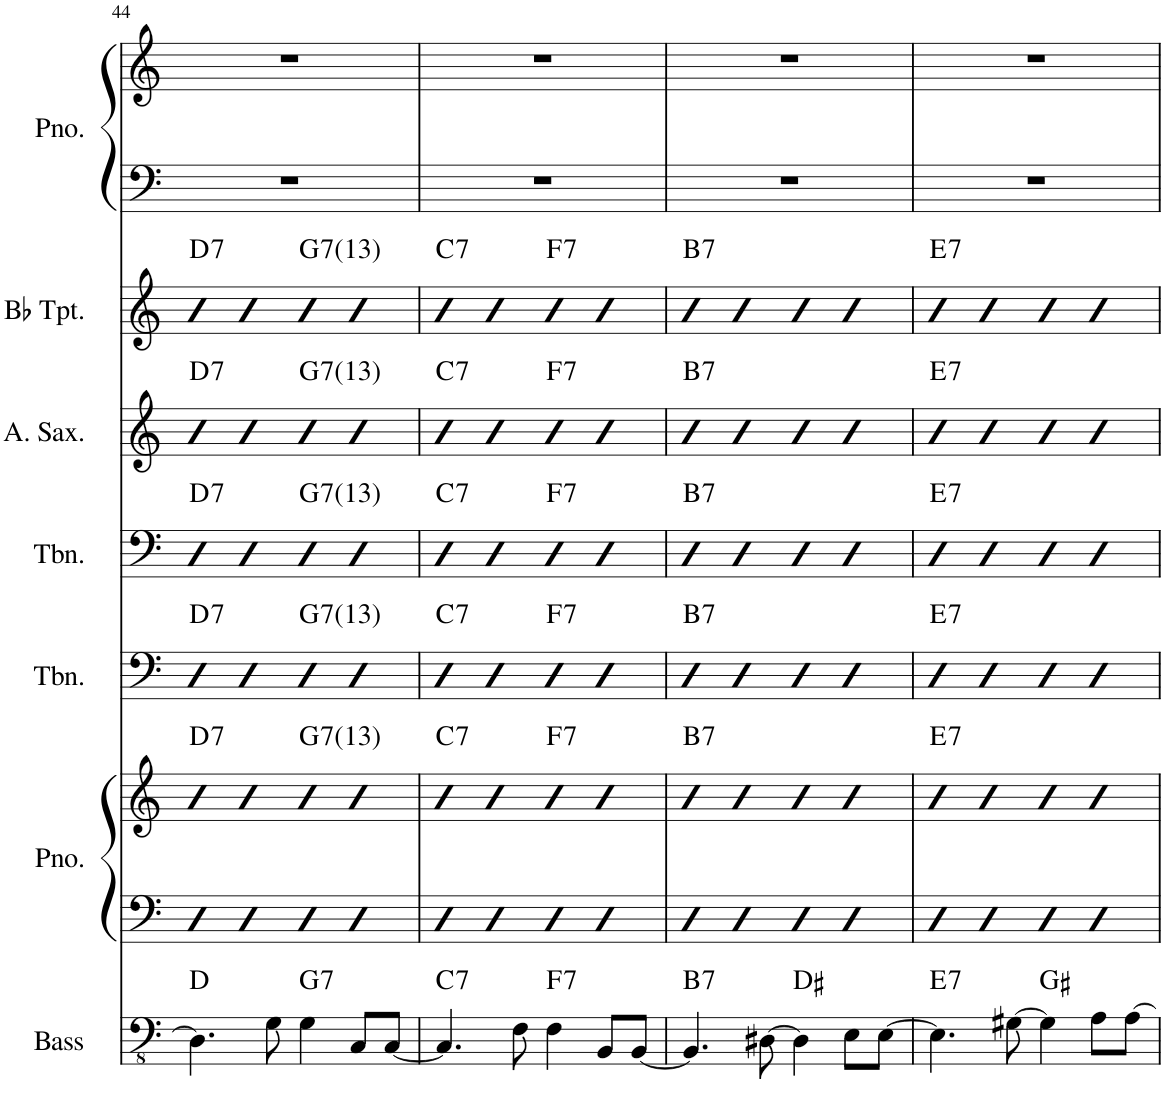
**kern	**harte	**kern	**kern	**harte	**kern	**harte	**kern	**harte	**kern	**harte	**kern	**harte	**kern	**kern
*part7	*part7	*part6	*part6	*part6	*part5	*part5	*part4	*part4	*part3	*part3	*part2	*part2	*part1	*part1
*staff9	*	*staff8	*staff7	*	*staff6	*	*staff5	*	*staff4	*	*staff3	*	*staff2	*staff1
*I"Acoustic Bass w/horns	*	*I"Piano	*	*	*I"Trombone 2	*	*I"Trombone	*	*I"Alto Saxophone	*	*I"Bb Trumpet	*	*I"Piano	*
*I'Bass	*	*I'Pno.	*	*	*I'Tbn.	*	*I'Tbn.	*	*I'A. Sax.	*	*I'Bb Tpt.	*	*I'Pno.	*
!!LO:PB:g=z
*clefFv4	*	*clefF4	*clefG2	*	*clefF4	*	*clefF4	*	*clefG2	*	*clefG2	*	*clefF4	*clefG2
*	*	*	*	*	*	*	*	*	*ITrd5c9	*	*ITrd1c2	*	*	*
*k[]	*	*k[]	*k[]	*	*k[]	*	*k[]	*	*k[]	*	*k[]	*	*k[]	*k[]
*M4/4	*	*M4/4	*M4/4	*	*M4/4	*	*M4/4	*	*M4/4	*	*M4/4	*	*M4/4	*M4/4
=44	=44	=44	=44	=44	=44	=44	=44	=44	=44	=44	=44	=44	=44	=44
!	!	!	!	!LO:H:kt=7	!	!LO:H:kt=7	!	!LO:H:kt=7	!	!LO:H:kt=7	!	!LO:H:kt=7	!	!
4.DD\]	D:maj	4D	4b	D:7	4D	D:7	4D	D:7	4b	D:7	4b	D:7	1r	1r
.	.	4D	4b	.	4D	.	4D	.	4b	.	4b	.	.	.
8GG\	.	.	.	.	.	.	.	.	.	.	.	.	.	.
!	!LO:H:kt=7	!	!	!LO:H:kt=7	!	!LO:H:kt=7	!	!LO:H:kt=7	!	!LO:H:kt=7	!	!LO:H:kt=7	!	!
4GG\	G:7	4D	4b	G:7(13)	4D	G:7(13)	4D	G:7(13)	4b	G:7(13)	4b	G:7(13)	.	.
8CC/L	.	4D	4b	.	4D	.	4D	.	4b	.	4b	.	.	.
[8CC/J	.	.	.	.	.	.	.	.	.	.	.	.	.	.
=45	=45	=45	=45	=45	=45	=45	=45	=45	=45	=45	=45	=45	=45	=45
!	!LO:H:kt=7	!	!	!LO:H:kt=7	!	!LO:H:kt=7	!	!LO:H:kt=7	!	!LO:H:kt=7	!	!LO:H:kt=7	!	!
4.CC/]	C:7	4D	4bn	C:7	4D	C:7	4D	C:7	4bn	C:7	4bn	C:7	1r	1r
.	.	4D	4b	.	4D	.	4D	.	4b	.	4b	.	.	.
8FF\	.	.	.	.	.	.	.	.	.	.	.	.	.	.
!	!LO:H:kt=7	!	!	!LO:H:kt=7	!	!LO:H:kt=7	!	!LO:H:kt=7	!	!LO:H:kt=7	!	!LO:H:kt=7	!	!
4FF\	F:7	4D	4b	F:7	4D	F:7	4D	F:7	4b	F:7	4b	F:7	.	.
8BBB/L	.	4D	4b	.	4D	.	4D	.	4b	.	4b	.	.	.
[8BBB/J	.	.	.	.	.	.	.	.	.	.	.	.	.	.
=46	=46	=46	=46	=46	=46	=46	=46	=46	=46	=46	=46	=46	=46	=46
!	!LO:H:kt=7	!	!	!LO:H:kt=7	!	!LO:H:kt=7	!	!LO:H:kt=7	!	!LO:H:kt=7	!	!LO:H:kt=7	!	!
4.BBB/]	B:7	4D	4b	B:7	4Dn	B:7	4Dn	B:7	4b	B:7	4b	B:7	1r	1r
.	.	4D	4b	.	4D	.	4D	.	4b	.	4b	.	.	.
[8DD#X\	.	.	.	.	.	.	.	.	.	.	.	.	.	.
4DD#\]	D#:maj	4D	4b	.	4D	.	4D	.	4b	.	4b	.	.	.
8EE\L	.	4D	4b	.	4D	.	4D	.	4b	.	4b	.	.	.
[8EE\J	.	.	.	.	.	.	.	.	.	.	.	.	.	.
=47	=47	=47	=47	=47	=47	=47	=47	=47	=47	=47	=47	=47	=47	=47
!	!LO:H:kt=7	!	!	!LO:H:kt=7	!	!LO:H:kt=7	!	!LO:H:kt=7	!	!LO:H:kt=7	!	!LO:H:kt=7	!	!
4.EE\]	E:7	4D	4b	E:7	4D	E:7	4D	E:7	4b	E:7	4b	E:7	1r	1r
.	.	4D	4b	.	4D	.	4D	.	4b	.	4b	.	.	.
[8GG#X\	.	.	.	.	.	.	.	.	.	.	.	.	.	.
4GG#\]	G#:maj	4D	4b	.	4D	.	4D	.	4b	.	4b	.	.	.
8AA\L	.	4D	4b	.	4D	.	4D	.	4b	.	4b	.	.	.
[8AA\J	.	.	.	.	.	.	.	.	.	.	.	.	.	.
=	=	=	=	=	=	=	=	=	=	=	=	=	=	=
*-	*-	*-	*-	*-	*-	*-	*-	*-	*-	*-	*-	*-	*-	*-
